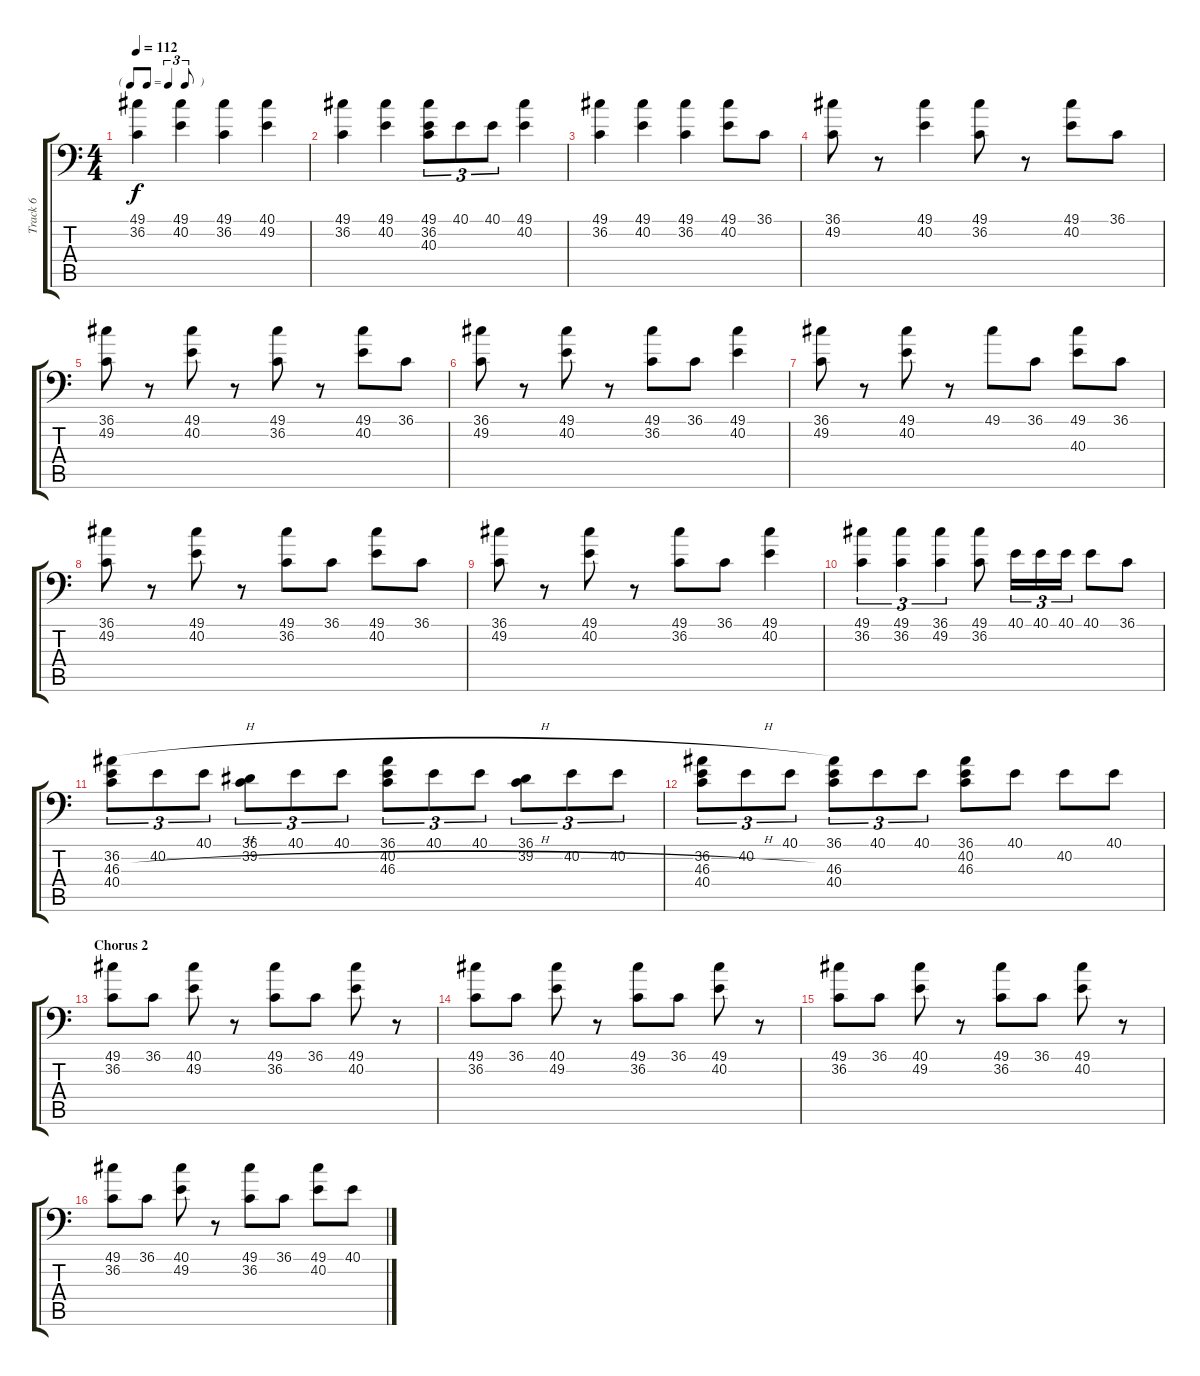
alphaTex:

\track ("Track 6" "Track 6") {instrument acousticgrandpiano}
\staff {score tabs}
\tuning (C-1 C-1 C-1 C-1 C-1 C-1) {hide}
\ts (4 4)
\tf triplet8th
\tempo 112
\clef f4
\ks c
(49.1 36.2).4{dy f} (49.1 40.2).4 (49.1 36.2).4 (40.1 49.2).4 |
(49.1 36.2).4 (49.1 40.2).4 (49.1 36.2 40.3).8{tu (3 2)} 40.1.8{tu (3 2)} 40.1.8{tu (3 2)} (49.1 40.2).4 |
(49.1 36.2).4 (49.1 40.2).4 (49.1 36.2).4 (49.1 40.2).8 36.1.8 |
(36.1 49.2).8 r.8 (49.1 40.2).4 (49.1 36.2).8 r.8 (49.1 40.2).8 36.1.8 |
(36.1 49.2).8 r.8 (49.1 40.2).8 r.8 (49.1 36.2).8 r.8 (49.1 40.2).8 36.1.8 |
(36.1 49.2).8 r.8 (49.1 40.2).8 r.8 (49.1 36.2).8 36.1.8 (49.1 40.2).4 |
(36.1 49.2).8 r.8 (49.1 40.2).8 r.8 49.1.8 36.1.8 (49.1 40.3).8 36.1.8 |
(36.1 49.2).8 r.8 (49.1 40.2).8 r.8 (49.1 36.2).8 36.1.8 (49.1 40.2).8 36.1.8 |
(36.1 49.2).8 r.8 (49.1 40.2).8 r.8 (49.1 36.2).8 36.1.8 (49.1 40.2).4 |
(49.1 36.2).4{tu (3 2)} (49.1 36.2).4{tu (3 2)} (36.1 49.2).4{tu (3 2)} (49.1 36.2).8 40.1.16{tu (3 2)} 40.1.16{tu (3 2)} 40.1.16{tu (3 2)} 40.1.8 36.1.8 |
(36.2 46.3{h} 40.4).8{tu (3 2)} 40.2.8{tu (3 2)} 40.1.8{tu (3 2)} (36.1 39.2).8{tu (3 2)} 40.1.8{tu (3 2)} 40.1.8{tu (3 2)} (36.1 40.2 46.3{h}).8{tu (3 2)} 40.1.8{tu (3 2)} 40.1.8{tu (3 2)} (36.1 39.2).8{tu (3 2)} 40.2.8{tu (3 2)} 40.2.8{tu (3 2)} |
(36.2 46.3{h} 40.4).8{tu (3 2)} 40.2.8{tu (3 2)} 40.1.8{tu (3 2)} (36.1 46.3 40.4).8{tu (3 2)} 40.1.8{tu (3 2)} 40.1.8{tu (3 2)} (36.1 40.2 46.3).8 40.1.8 40.2.8 40.1.8 |
\section ("" "Chorus 2")
(49.1 36.2).8 36.1.8 (40.1 49.2).8 r.8 (49.1 36.2).8 36.1.8 (49.1 40.2).8 r.8 |
(49.1 36.2).8 36.1.8 (40.1 49.2).8 r.8 (49.1 36.2).8 36.1.8 (49.1 40.2).8 r.8 |
(49.1 36.2).8 36.1.8 (40.1 49.2).8 r.8 (49.1 36.2).8 36.1.8 (49.1 40.2).8 r.8 |
(49.1 36.2).8 36.1.8 (40.1 49.2).8 r.8 (49.1 36.2).8 36.1.8 (49.1 40.2).8 40.1.8
